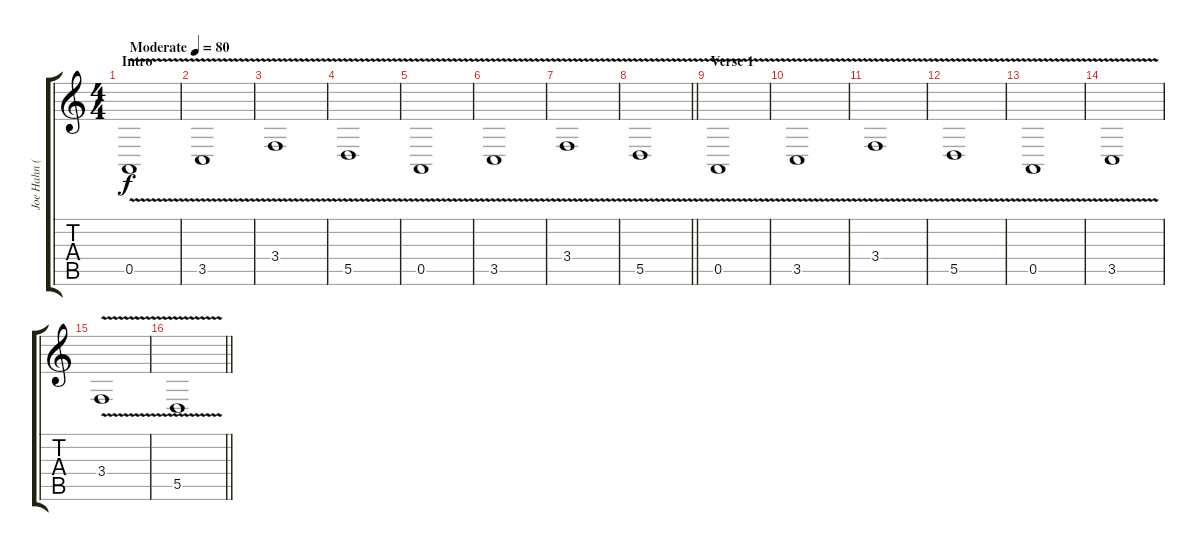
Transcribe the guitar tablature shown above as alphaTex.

\track ("Joe Hahn (Effect 2)" "Joe Hahn (") {instrument tremolostrings}
\staff {score tabs}
\tuning (E4 B3 G3 D3 A2 E2) {hide}
\ts (4 4)
\section ("" "Intro")
\tempo (80 "Moderate")
\clef g2
\ks c
0.5{v}.1{dy f instrument tremolostrings} |
3.5{v}.1 |
3.4{v}.1 |
5.5{v}.1 |
0.5{v}.1 |
3.5{v}.1 |
3.4{v}.1 |
\barLineRight lightlight
5.5{v}.1 |
\section ("" "Verse 1")
0.5{v}.1 |
3.5{v}.1 |
3.4{v}.1 |
5.5{v}.1 |
0.5{v}.1 |
3.5{v}.1 |
3.4{v}.1 |
\barLineRight lightlight
5.5{v}.1
